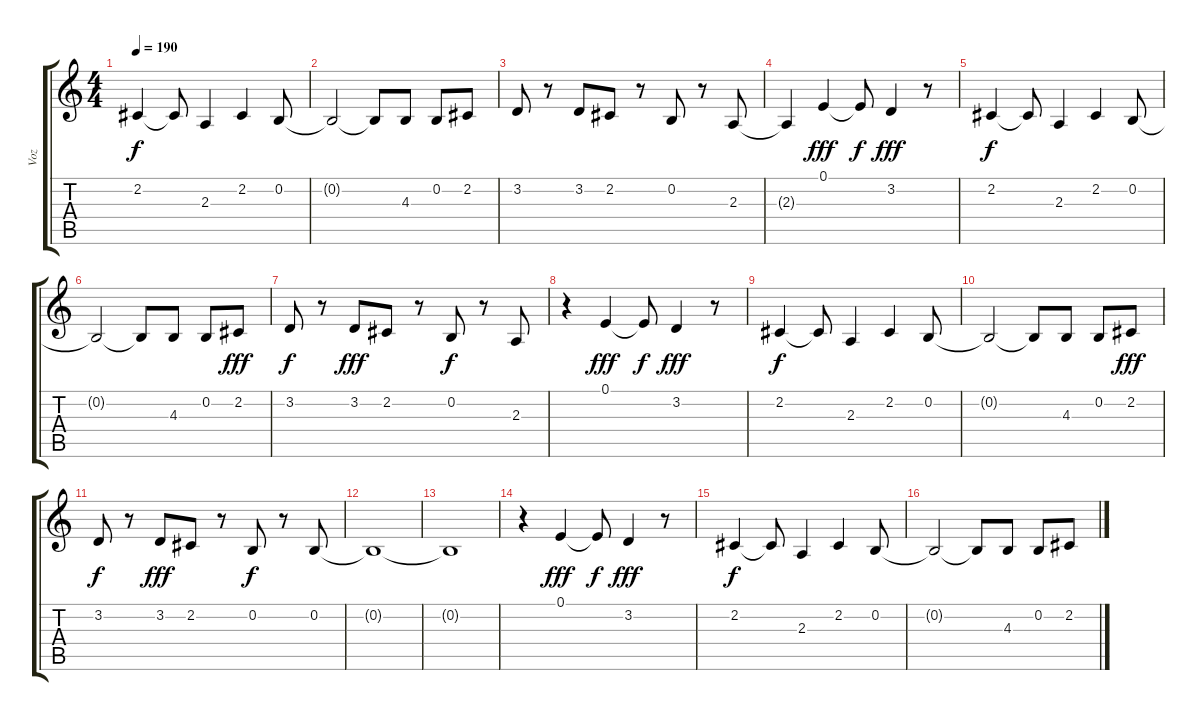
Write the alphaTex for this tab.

\track ("Voz" "Voz") {instrument altosax}
\staff {score tabs}
\tuning (E4 B3 G3 D3 A2 E2) {hide}
\ts (4 4)
\tempo 190
\clef g2
\ks c
2.2.4{dy f} 2.2{t}.8 2.3.4 2.2.4 0.2.8 |
0.2{t}.2 0.2{t}.8 4.3.8 0.2.8 2.2.8 |
3.2.8 r.8 3.2.8 2.2.8 r.8 0.2.8 r.8 2.3.8 |
2.3{t}.4 0.1.4{dy fff} 0.1{t}.8{dy f} 3.2.4{dy fff} r.8 |
2.2.4{dy f} 2.2{t}.8 2.3.4 2.2.4 0.2.8 |
0.2{t}.2 0.2{t}.8 4.3.8 0.2.8 2.2.8{dy fff} |
3.2.8{dy f} r.8 3.2.8{dy fff} 2.2.8 r.8 0.2.8{dy f} r.8 2.3.8 |
r.4 0.1.4{dy fff} 0.1{t}.8{dy f} 3.2.4{dy fff} r.8 |
2.2.4{dy f} 2.2{t}.8 2.3.4 2.2.4 0.2.8 |
0.2{t}.2 0.2{t}.8 4.3.8 0.2.8 2.2.8{dy fff} |
3.2.8{dy f} r.8 3.2.8{dy fff} 2.2.8 r.8 0.2.8{dy f} r.8 0.2.8 |
0.2{t}.1 |
0.2{t}.1 |
r.4 0.1.4{dy fff} 0.1{t}.8{dy f} 3.2.4{dy fff} r.8 |
2.2.4{dy f} 2.2{t}.8 2.3.4 2.2.4 0.2.8 |
0.2{t}.2 0.2{t}.8 4.3.8 0.2.8 2.2.8
